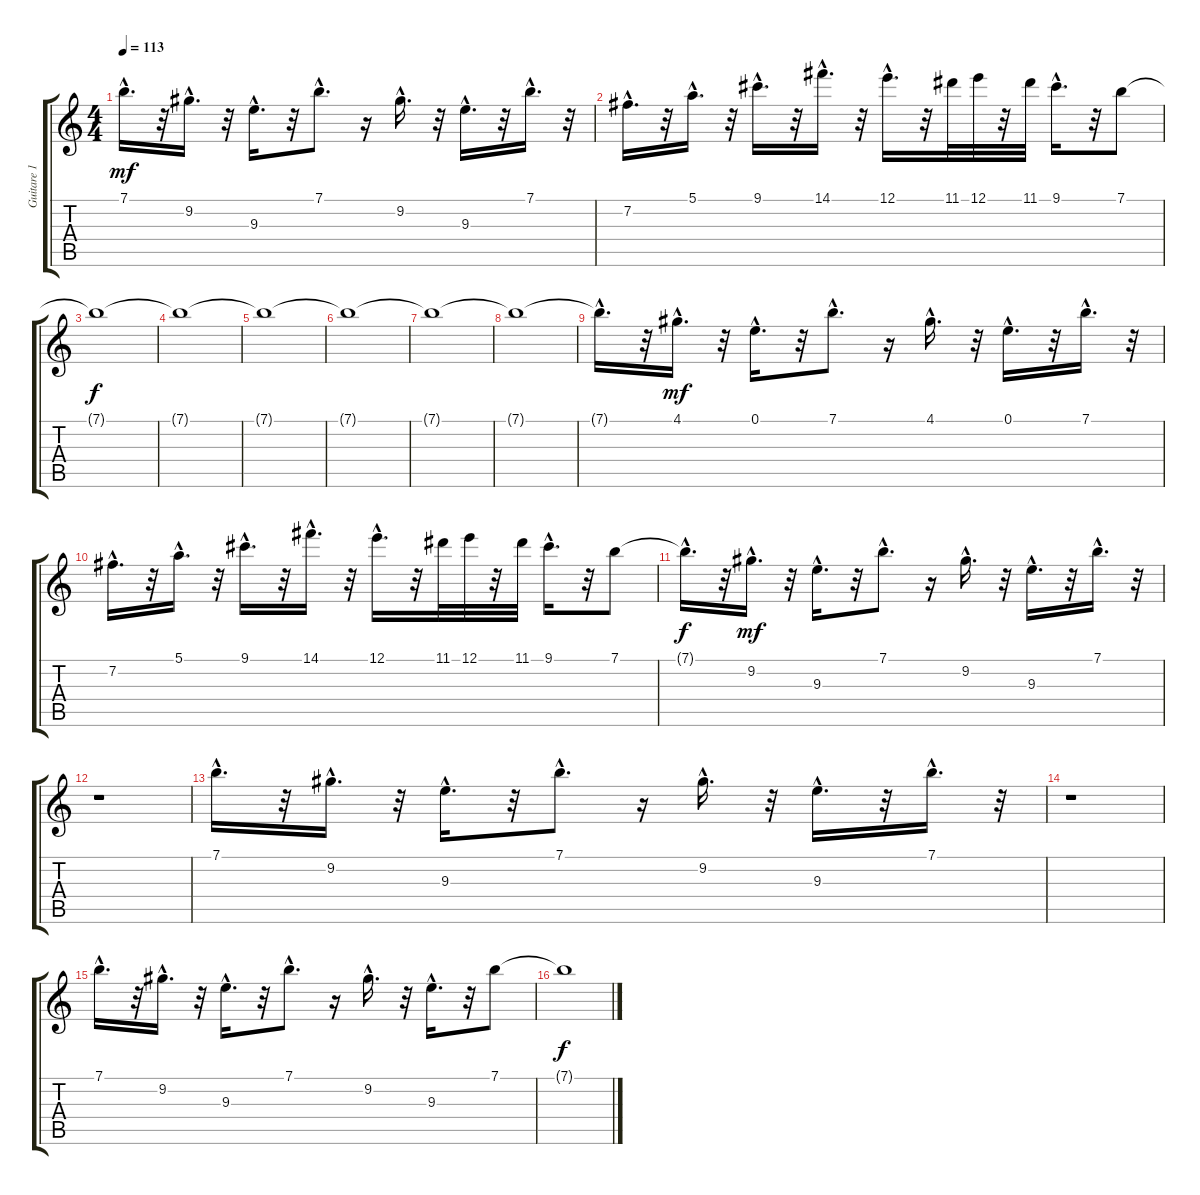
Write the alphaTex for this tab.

\track ("Guitare 1" "Guitare 1") {instrument acousticguitarnylon}
\staff {score tabs}
\tuning (E4 B3 G3 D3 A2 E2) {hide}
\ts (4 4)
\tempo 113
\clef g2
\ks c
7.1{hac}.16{d dy mf} r.32 9.2{hac}.16{d} r.32 9.3{hac}.16{d} r.32 7.1{hac}.8{d} r.16 9.2{hac}.16{d} r.32 9.3{hac}.16{d} r.32 7.1{hac}.16{d} r.32 |
7.2{hac}.16{d} r.32 5.1{hac}.16{d} r.32 9.1{hac}.16{d} r.32 14.1{hac}.16{d} r.32 12.1{hac}.16{d} r.32 11.1.32 12.1.32 r.32 11.1.32 9.1{hac}.16{d} r.32 7.1.8 |
7.1{t}.1{dy f} |
7.1{t}.1 |
7.1{t}.1 |
7.1{t}.1 |
7.1{t}.1 |
7.1{t}.1 |
7.1{hac t}.16{d} r.32 4.1{hac}.16{d dy mf} r.32 0.1{hac}.16{d} r.32 7.1{hac}.8{d} r.16 4.1{hac}.16{d} r.32 0.1{hac}.16{d} r.32 7.1{hac}.16{d} r.32 |
7.2{hac}.16{d} r.32 5.1{hac}.16{d} r.32 9.1{hac}.16{d} r.32 14.1{hac}.16{d} r.32 12.1{hac}.16{d} r.32 11.1.32 12.1.32 r.32 11.1.32 9.1{hac}.16{d} r.32 7.1.8 |
7.1{hac t}.16{d dy f} r.32 9.2{hac}.16{d dy mf} r.32 9.3{hac}.16{d} r.32 7.1{hac}.8{d} r.16 9.2{hac}.16{d} r.32 9.3{hac}.16{d} r.32 7.1{hac}.16{d} r.32 |
r.1 |
7.1{hac}.16{d} r.32 9.2{hac}.16{d} r.32 9.3{hac}.16{d} r.32 7.1{hac}.8{d} r.16 9.2{hac}.16{d} r.32 9.3{hac}.16{d} r.32 7.1{hac}.16{d} r.32 |
r.1 |
7.1{hac}.16{d} r.32 9.2{hac}.16{d} r.32 9.3{hac}.16{d} r.32 7.1{hac}.8{d} r.16 9.2{hac}.16{d} r.32 9.3{hac}.16{d} r.32 7.1.8 |
7.1{t}.1{dy f}
